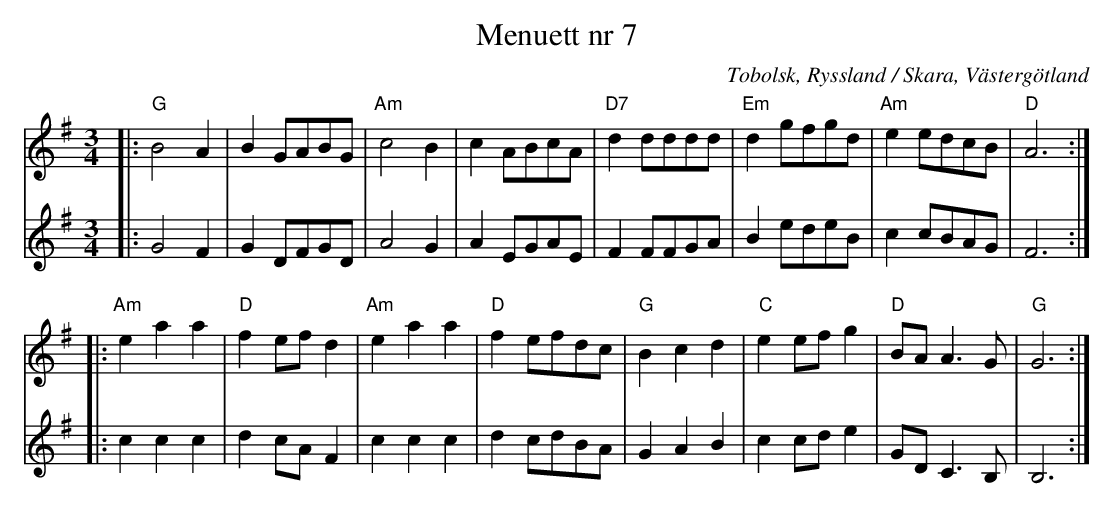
X:1
T:Menuett nr 7
O:Tobolsk, Ryssland / Skara, Västergötland
M:3/4
L:1/8
V:1
V:2
K:Gmaj
V:1
|: "G"B4A2 | B2 GABG | "Am"c4B2 | c2ABcA | "D7"d2dddd | "Em"d2gfgd | "Am"e2edcB | "D"A6 :|
V:
|:G4F2 | G2DFGD | A4G2 | A2EGAE | F2FFGA | B2edeB | c2cBAG | F6 :|
V:1
|: "Am"e2a2a2 | "D"f2efd2 | "Am"e2a2a2 | "D"f2efdc | "G"B2c2d2 | "C"e2efg2 | "D"BAA3G | "G"G6 :|
V:
|: c2c2c2 | d2cAF2 | c2c2c2 | d2cdBA | G2A2B2 | c2cde2 | GD C3B, | B,6 :|
